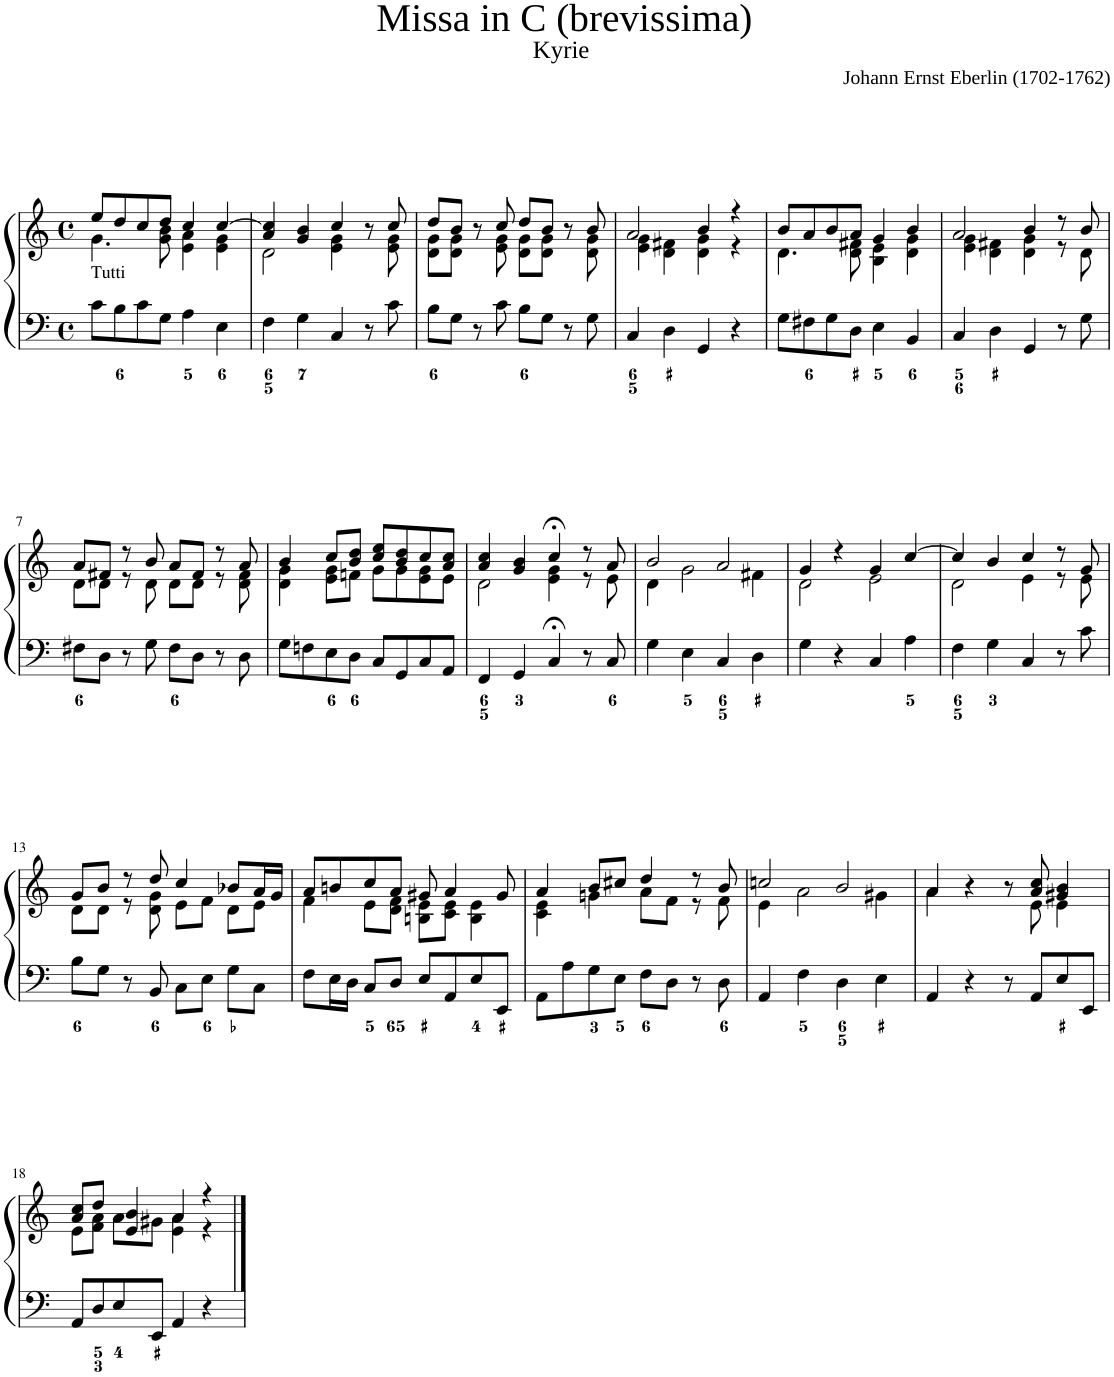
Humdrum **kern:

**kern	**kern
*part1	*part1
*staff2	*staff1
*I"Organo	*
*I'Org.	*
*clefF4	*clefG2
*k[]	*k[]
*M4/4	*M4/4
*met(c)	*met(c)
=1	=1
*	*^
!LO:TX:a:t=Tutti	!	!
8c\L	8ee/L	4.g\
8B\	8dd/	.
8c\	8cc/	.
8G\J	8dd/J	8g\ 8b\
4A\	4cc/	4e\ 4a\
4E\	[4cc/	4e\ 4g\
=2	=2	=2
4F\	4a/ 4cc/]	2d\
4G\	4g/ 4b/	.
4C/	4cc/	4e\ 4g\
8r	8r	8ryy
8c\	8cc/	8e\ 8g\
=3	=3	=3
8B\L	8dd/L	8d\ 8g\L
8G\J	8b/J	8d\ 8g\J
8r	8r	8ryy
8c\	8cc/	8e\ 8g\
8B\L	8dd/L	8d\ 8g\L
8G\J	8b/J	8d\ 8g\J
8r	8r	8ryy
8G\	8b/	8d\ 8g\
=4	=4	=4
4C/	2a/	4e\ 4g\
4D\	.	4d\ 4f#X\
4GG/	4b/	4d\ 4g\
4r	4r	4r
=5	=5	=5
8G\L	8b/L	4.d\
8F#X\	8a/	.
8G\	8b/	.
8D\J	8a/J	8d\ 8f#X\
4E\	4g/	4B\ 4e\
4BB/	4b/	4d\ 4g\
=6	=6	=6
4C/	2a/	4e\ 4g\
4D\	.	4d\ 4f#X\
4GG/	4b/	4d\ 4g\
8r	8r	8r
8G\	8b/	8d\
!!LO:LB:g=z	!!
=7	=7	=7
8F#X\L	8a/L	8d\L
8D\J	8f#X/J	8d\J
8r	8r	8r
8G\	8b/	8d\
8F#\L	8a/L	8d\L
8D\J	8f#/J	8d\J
8r	8r	8r
8D\	8a/	8d\ 8f#\
=8	=8	=8
8G\L	4b/	4d\ 4g\
8Fn\	.	.
8E\	8cc/L	8e\ 8g\L
8D\J	8b/ 8dd/J	8fn\J
8C/L	8cc/ 8ee/L	8g\L
8GG/	8b/ 8dd/	8g\
8C/	8cc/	8e\ 8g\
8AA/J	8a/ 8cc/J	8e\J
=9	=9	=9
4FF/	4a/ 4cc/	2d\
4GG/	4g/ 4b/	.
4C;</	4cc;</	4e\ 4g\
8r	8r	8r
8C/	8a/	8e\
=10	=10	=10
4G\	2b/	4d\
4E\	.	2g\
4C/	2a/	.
4D\	.	4f#X\
=11	=11	=11
4G\	4g/	2d\
4r	4r	.
4C/	4g/	2e\
4A\	[4cc/	.
=12	=12	=12
4F\	4cc/]	2d\
4G\	4b/	.
4C/	4cc/	4e\
8r	8r	8r
8c\	8g/	8e\
!!LO:LB:g=z	!!
=13	=13	=13
8B\L	8g/L	8d\L
8G\J	8b/J	8d\J
8r	8r	8r
8BB/	8dd/	8d\ 8g\
8C\L	4cc/	8e\L
8E\J	.	8f\J
8G\L	8b-X/L	8d\L
8C\J	16a/L	8e\J
.	16g/JJ	.
=14	=14	=14
8F\L	8a/L	4f\
16E\L	8bn/	.
16D\JJ	.	.
8C/L	8cc/	8e\L
8D/J	8a/J	8d\ 8f\J
8E/L	8g#X/	8Bn\ 8e\L
8AA/	4a/	8c\ 8e\J
8E/	.	4B\ 4e\
8EE/J	8g#/	.
=15	=15	=15
8AA\L	4a/	4c\ 4e\
8A\	.	.
8G\	8b/L	4gn\
8E\J	8cc#X/J	.
8F\L	4dd/	8a\L
8D\J	.	8f\J
8r	8r	8r
8D\	8b/	8f\
=16	=16	=16
4AA/	2ccn/	4e\
4F\	.	2a\
4D\	2b/	.
4E\	.	4g#X\
=17	=17	=17
4AA/	4a/	4a\
4r	4r	4ryy
8r	8r	8ryy
8AA/L	8a/ 8cc/	8e\
8E/	4g#X/ 4b/	4e\
8EE/J	.	.
!!LO:LB:g=z	!!
=18	=18	=18
8AA/L	8a/ 8cc/L	8e\L
8D/	8dd/J	8f\ 8a\J
8E/	4e/ 4b/	8a\L
8EE/J	.	8g#X\J
4AA/	4a/	4e\ 4a\
4r	4r	4r
*	*v	*v
==	==
*-	*-
